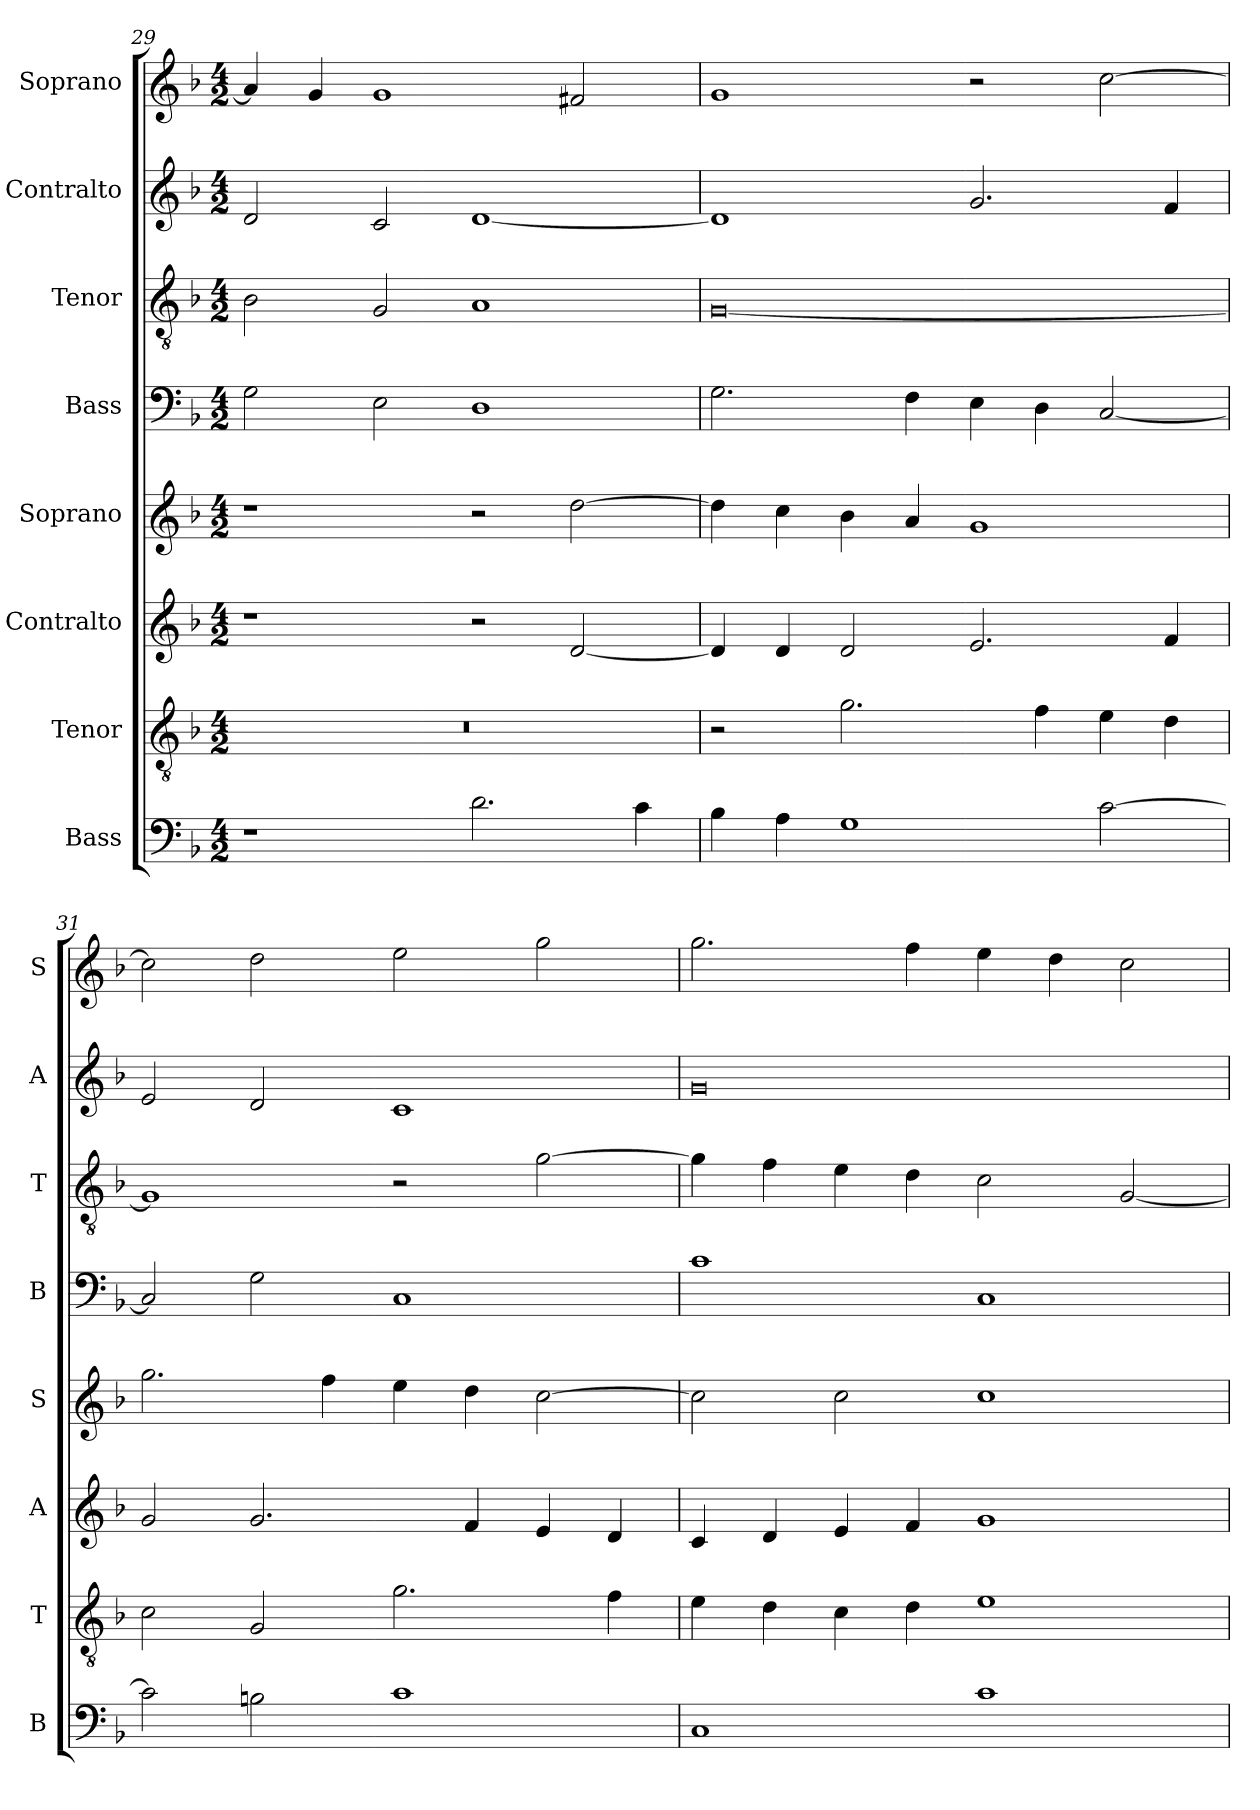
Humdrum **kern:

**kern	**kern	**kern	**kern	**kern	**kern	**kern	**kern
*part8	*part7	*part6	*part5	*part4	*part3	*part2	*part1
*staff8	*staff7	*staff6	*staff5	*staff4	*staff3	*staff2	*staff1
*I"Bass	*I"Tenor	*I"Contralto	*I"Soprano	*I"Bass	*I"Tenor	*I"Contralto	*I"Soprano
*I'B	*I'T	*I'A	*I'S	*I'B	*I'T	*I'A	*I'S
*clefF4	*clefGv2	*clefG2	*clefG2	*clefF4	*clefGv2	*clefG2	*clefG2
*k[b-]	*k[b-]	*k[b-]	*k[b-]	*k[b-]	*k[b-]	*k[b-]	*k[b-]
*G:dor	*G:dor	*G:dor	*G:dor	*G:dor	*G:dor	*G:dor	*G:dor
*M4/2	*M4/2	*M4/2	*M4/2	*M4/2	*M4/2	*M4/2	*M4/2
=29	=29	=29	=29	=29	=29	=29	=29
1r	0r	1r	1r	2G	2B-	2d	4a]
.	.	.	.	.	.	.	4g
.	.	.	.	2E	2G	2c	1g
2.d	.	2r	2r	1D	1A	[1d	.
.	.	[2d	[2dd	.	.	.	2f#X
4c	.	.	.	.	.	.	.
=30	=30	=30	=30	=30	=30	=30	=30
4B-	2r	4d]	4dd]	2.G	[0G	1d]	1g
4A	.	4d	4cc	.	.	.	.
1G	2.g	2d	4b-	.	.	.	.
.	.	.	4a	4F	.	.	.
.	.	2.e	1g	4E	.	2.g	2r
.	4f	.	.	4D	.	.	.
[2c	4e	.	.	[2C	.	.	[2cc
.	4d	4f	.	.	.	4f	.
=31	=31	=31	=31	=31	=31	=31	=31
2c]	2c	2g	2.gg	2C]	1G]	2e	2cc]
2Bn	2G	2.g	.	2G	.	2d	2dd
.	.	.	4ff	.	.	.	.
1c	2.g	.	4ee	1C	2r	1c	2ee
.	.	4f	4dd	.	.	.	.
.	.	4e	[2cc	.	[2g	.	2gg
.	4f	4d	.	.	.	.	.
=32	=32	=32	=32	=32	=32	=32	=32
1C	4e	4c	2cc]	1c	4g]	0g	2.gg
.	4d	4d	.	.	4f	.	.
.	4c	4e	2cc	.	4e	.	.
.	4d	4f	.	.	4d	.	4ff
1c	1e	1g	1cc	1C	2c	.	4ee
.	.	.	.	.	.	.	4dd
.	.	.	.	.	[2G	.	2cc
=	=	=	=	=	=	=	=
*-	*-	*-	*-	*-	*-	*-	*-
